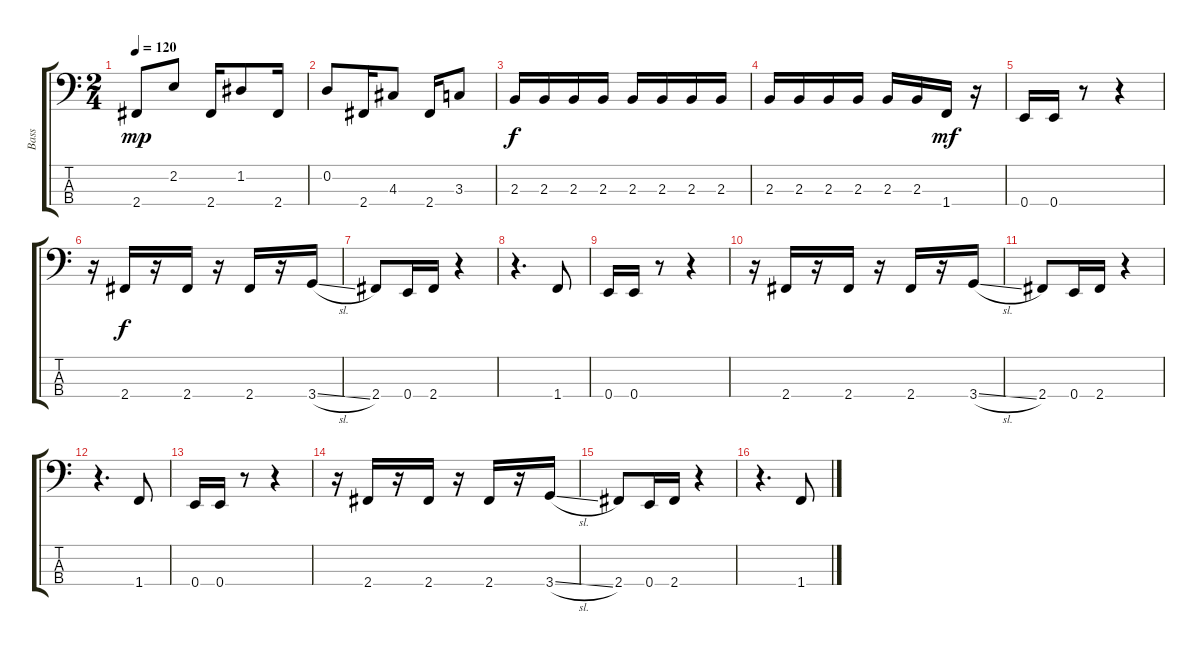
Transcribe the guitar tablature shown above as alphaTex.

\track ("Bass" "Bass") {instrument electricbassfinger bank 177}
\staff {score tabs}
\tuning (G2 D2 A1 E1) {hide}
\ts (2 4)
\tempo 120
\clef f4
\ks c
2.4.8{dy mp} 2.2.8 2.4.16 1.2.8 2.4.16 |
0.2.8 2.4.16 4.3.8 2.4.16 3.3.8 |
2.3.16{dy f} 2.3.16 2.3.16 2.3.16 2.3.16 2.3.16 2.3.16 2.3.16 |
2.3.16 2.3.16 2.3.16 2.3.16 2.3.16 2.3.16 1.4.16{dy mf} r.16 |
0.4.16 0.4.16 r.8 r.4 |
r.16 2.4.16{dy f} r.16 2.4.16 r.16 2.4.16 r.16 3.4{sl}.16 |
2.4.8 0.4.16 2.4.16 r.4 |
r.4{d} 1.4.8 |
0.4.16 0.4.16 r.8 r.4 |
r.16 2.4.16 r.16 2.4.16 r.16 2.4.16 r.16 3.4{sl}.16 |
2.4.8 0.4.16 2.4.16 r.4 |
r.4{d} 1.4.8 |
0.4.16 0.4.16 r.8 r.4 |
r.16 2.4.16 r.16 2.4.16 r.16 2.4.16 r.16 3.4{sl}.16 |
2.4.8 0.4.16 2.4.16 r.4 |
r.4{d} 1.4.8
